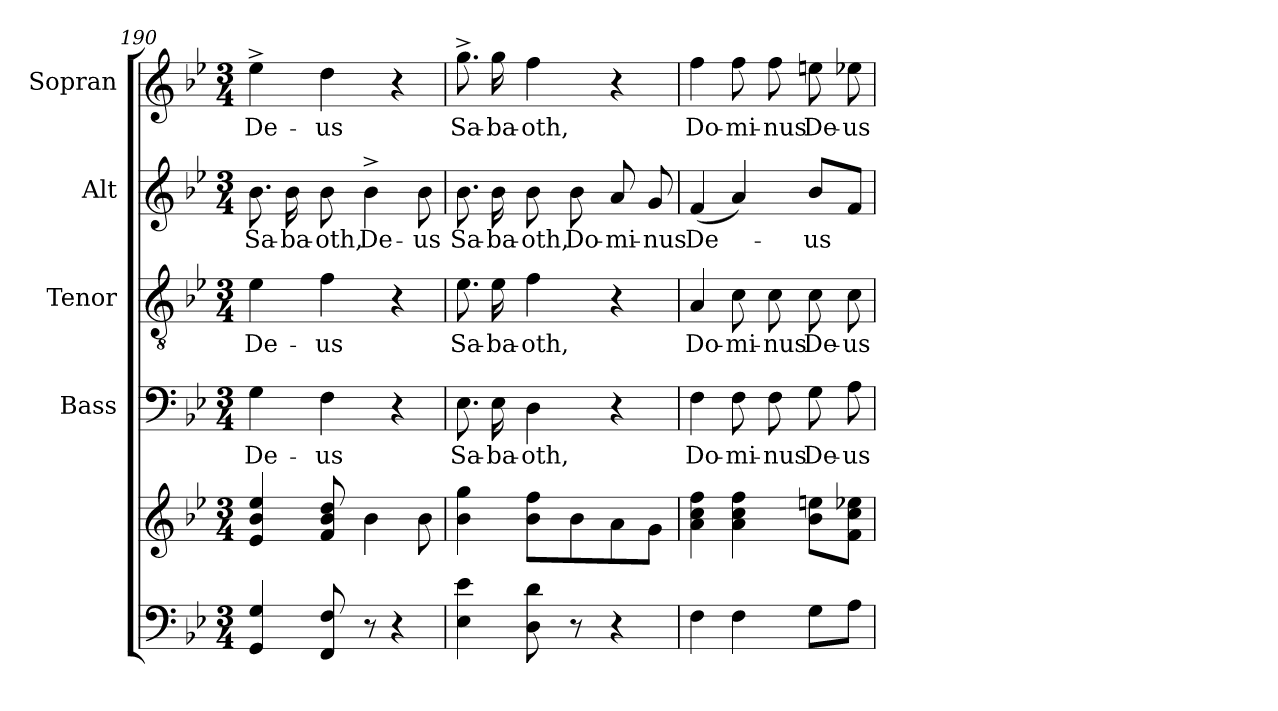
**kern	**kern	**kern	**text	**kern	**text	**kern	**text	**kern	**text
*part5	*part5	*part4	*part4	*part3	*part3	*part2	*part2	*part1	*part1
*staff6	*staff5	*staff4	*staff4	*staff3	*staff3	*staff2	*staff2	*staff1	*staff1
*	*	*I"Bass	*	*I"Tenor	*	*I"Alt	*	*I"Sopran	*
*	*	*I'B.	*	*I'T.	*	*I'A.	*	*I'S.	*
*clefF4	*clefG2	*clefF4	*	*clefGv2	*	*clefG2	*	*clefG2	*
*k[b-e-]	*k[b-e-]	*k[b-e-]	*	*k[b-e-]	*	*k[b-e-]	*	*k[b-e-]	*
*B-:	*B-:	*B-:	*	*B-:	*	*B-:	*	*B-:	*
*M3/4	*M3/4	*M3/4	*	*M3/4	*	*M3/4	*	*M3/4	*
=190	=190	=190	=190	=190	=190	=190	=190	=190	=190
!	!	!	!LO:LY:b	!	!LO:LY:b	!	!LO:LY:b	!	!LO:LY:b
4GG/ 4G/	4e-/ 4b-/ 4ee-/	4G\	De-	4e-\	De-	8.b-\	Sa-	4ee-^>\	De-
!	!	!	!	!	!	!	!LO:LY:b	!	!
.	.	.	.	.	.	16b-\	-ba-	.	.
!	!	!	!LO:LY:b	!	!LO:LY:b	!	!LO:LY:b	!	!LO:LY:b
8FF/ 8F/	8f/ 8b-/ 8dd/	4F\	-us	4f\	-us	8b-\	-oth,	4dd\	-us
!	!	!	!	!	!	!	!LO:LY:b	!	!
8r	4b-\	.	.	.	.	4b-^>\	De-	.	.
4r	.	4r	.	4r	.	.	.	4r	.
!	!	!	!	!	!	!	!LO:LY:b	!	!
.	8b-\	.	.	.	.	8b-\	-us	.	.
!!LO:PB:g=z
=191	=191	=191	=191	=191	=191	=191	=191	=191	=191
!	!	!	!LO:LY:b	!	!LO:LY:b	!	!LO:LY:b	!	!LO:LY:b
4E-\ 4e-\	4b-\ 4gg\	8.E-\	Sa-	8.e-\	Sa-	8.b-\	Sa-	8.gg^>\	Sa-
!	!	!	!LO:LY:b	!	!LO:LY:b	!	!LO:LY:b	!	!LO:LY:b
.	.	16E-\	-ba-	16e-\	-ba-	16b-\	-ba-	16gg\	-ba-
!	!	!	!LO:LY:b	!	!LO:LY:b	!	!LO:LY:b	!	!LO:LY:b
8D\ 8d\	8b-\ 8ff\L	4D\	-oth,	4f\	-oth,	8b-\	-oth,	4ff\	-oth,
!	!	!	!	!	!	!	!LO:LY:b	!	!
8r	8b-\	.	.	.	.	8b-\	Do-	.	.
!	!	!	!	!	!	!	!LO:LY:b	!	!
4r	8a\	4r	.	4r	.	8a/	-mi-	4r	.
!	!	!	!	!	!	!	!LO:LY:b	!	!
.	8g\J	.	.	.	.	8g/	-nus	.	.
=192	=192	=192	=192	=192	=192	=192	=192	=192	=192
!	!	!	!LO:LY:b	!	!LO:LY:b	!	!LO:LY:b	!	!LO:LY:b
4F\	4a\ 4cc\ 4ff\	4F\	Do-	4A/	Do-	(<4f/	De-	4ff\	Do-
!	!	!	!LO:LY:b	!	!LO:LY:b	!	!	!	!LO:LY:b
4F\	4a\ 4cc\ 4ff\	8F\	-mi-	8c\	-mi-	4a/)	.	8ff\	-mi-
!	!	!	!LO:LY:b	!	!LO:LY:b	!	!	!	!LO:LY:b
.	.	8F\	-nus	8c\	-nus	.	.	8ff\	-nus
!	!	!	!LO:LY:b	!	!LO:LY:b	!	!LO:LY:b	!	!LO:LY:b
8G\L	8b-\ 8een\L	8G\	De-	8c\	De-	8b-/L	-us	8een\	De-
!	!	!	!LO:LY:b	!	!LO:LY:b	!	!	!	!LO:LY:b
8A\J	8f\ 8cc\ 8ee-X\J	8A\	-us	8c\	-us	8f/J	.	8ee-X\	-us
=	=	=	=	=	=	=	=	=	=
*-	*-	*-	*-	*-	*-	*-	*-	*-	*-
